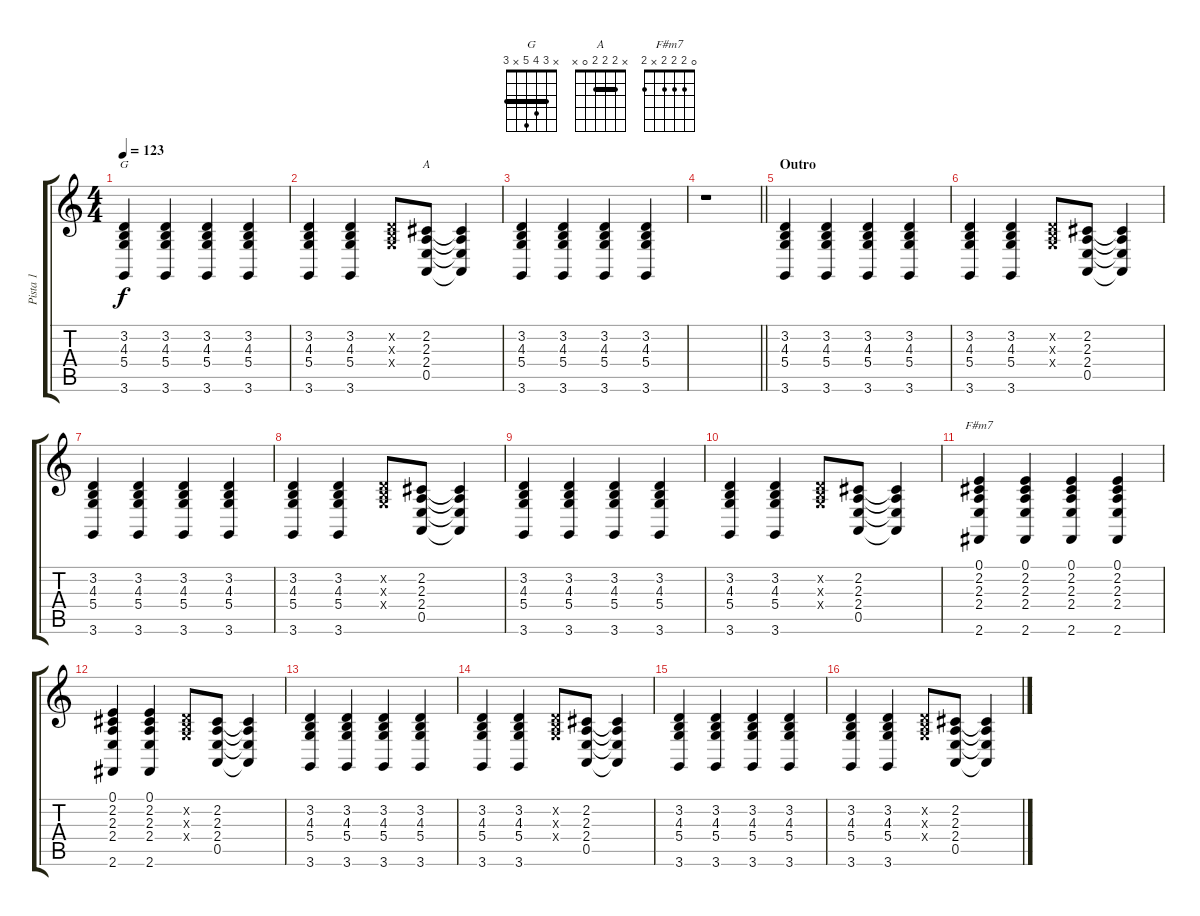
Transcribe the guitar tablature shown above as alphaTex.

\track ("Pista 1" "Pista 1") {instrument stringensemble1}
\staff {score tabs}
\tuning (E4 B3 G3 D3 A2 E2) {hide}
\chord ("G" x 3 4 5 x 3) {barre 3}
\chord ("A" x 2 2 2 0 x) {barre 2}
\chord ("F#m7" 0 2 2 2 x 2)
\ts (4 4)
\tempo 123
\clef g2
\ks c
(3.2 4.3 5.4 3.6).4{ch "G" dy f} (3.2 4.3 5.4 3.6).4 (3.2 4.3 5.4 3.6).4 (3.2 4.3 5.4 3.6).4 |
(3.2 4.3 5.4 3.6).4 (3.2 4.3 5.4 3.6).4 (3.2{x} 4.3{x} 5.4{x}).8 (2.2 2.3 2.4 0.5).8{ch "A"} (2.2{t} 2.3{t} 2.4{t} 0.5{t}).4 |
(3.2 4.3 5.4 3.6).4 (3.2 4.3 5.4 3.6).4 (3.2 4.3 5.4 3.6).4 (3.2 4.3 5.4 3.6).4 |
\barLineRight lightlight
r.1 |
\section ("" "Outro")
(3.2 4.3 5.4 3.6).4 (3.2 4.3 5.4 3.6).4 (3.2 4.3 5.4 3.6).4 (3.2 4.3 5.4 3.6).4 |
(3.2 4.3 5.4 3.6).4 (3.2 4.3 5.4 3.6).4 (3.2{x} 4.3{x} 5.4{x}).8 (2.2 2.3 2.4 0.5).8 (2.2{t} 2.3{t} 2.4{t} 0.5{t}).4 |
(3.2 4.3 5.4 3.6).4 (3.2 4.3 5.4 3.6).4 (3.2 4.3 5.4 3.6).4 (3.2 4.3 5.4 3.6).4 |
(3.2 4.3 5.4 3.6).4 (3.2 4.3 5.4 3.6).4 (3.2{x} 4.3{x} 5.4{x}).8 (2.2 2.3 2.4 0.5).8 (2.2{t} 2.3{t} 2.4{t} 0.5{t}).4 |
(3.2 4.3 5.4 3.6).4 (3.2 4.3 5.4 3.6).4 (3.2 4.3 5.4 3.6).4 (3.2 4.3 5.4 3.6).4 |
(3.2 4.3 5.4 3.6).4 (3.2 4.3 5.4 3.6).4 (3.2{x} 4.3{x} 5.4{x}).8 (2.2 2.3 2.4 0.5).8 (2.2{t} 2.3{t} 2.4{t} 0.5{t}).4 |
(0.1 2.2 2.3 2.4 2.6).4{ch "F#m7"} (0.1 2.2 2.3 2.4 2.6).4 (0.1 2.2 2.3 2.4 2.6).4 (0.1 2.2 2.3 2.4 2.6).4 |
(0.1 2.2 2.3 2.4 2.6).4 (0.1 2.2 2.3 2.4 2.6).4 (3.2{x} 4.3{x} 5.4{x}).8 (2.2 2.3 2.4 0.5).8 (2.2{t} 2.3{t} 2.4{t} 0.5{t}).4 |
(3.2 4.3 5.4 3.6).4 (3.2 4.3 5.4 3.6).4 (3.2 4.3 5.4 3.6).4 (3.2 4.3 5.4 3.6).4 |
(3.2 4.3 5.4 3.6).4 (3.2 4.3 5.4 3.6).4 (3.2{x} 4.3{x} 5.4{x}).8 (2.2 2.3 2.4 0.5).8 (2.2{t} 2.3{t} 2.4{t} 0.5{t}).4 |
(3.2 4.3 5.4 3.6).4 (3.2 4.3 5.4 3.6).4 (3.2 4.3 5.4 3.6).4 (3.2 4.3 5.4 3.6).4 |
(3.2 4.3 5.4 3.6).4 (3.2 4.3 5.4 3.6).4 (3.2{x} 4.3{x} 5.4{x}).8 (2.2 2.3 2.4 0.5).8 (2.2{t} 2.3{t} 2.4{t} 0.5{t}).4
